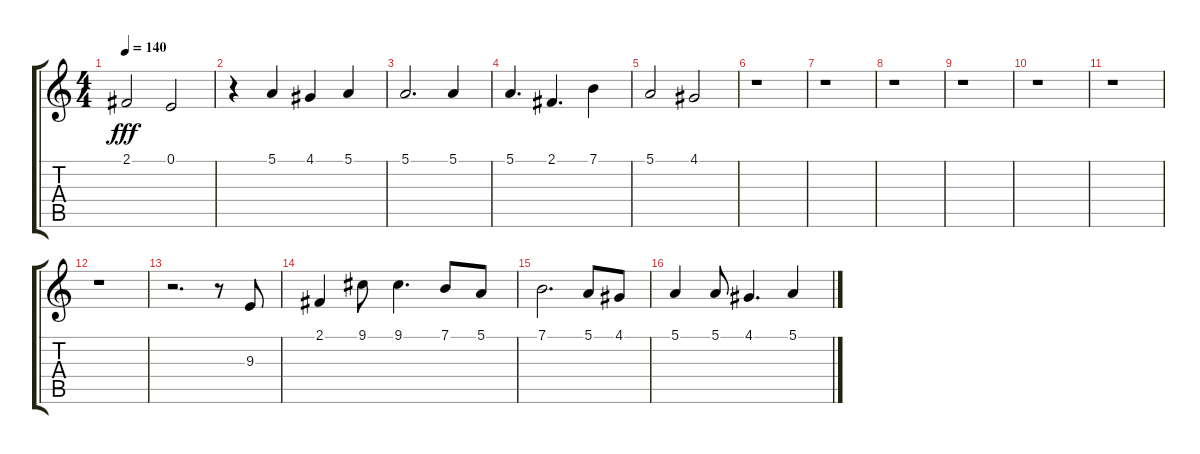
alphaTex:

\track "" {instrument flute}
\staff {score tabs}
\tuning (E4 B3 G3 D3 A2 E2) {hide}
\ts (4 4)
\tempo 140
\clef g2
\ks c
2.1.2{dy fff} 0.1.2 |
r.4 5.1.4 4.1.4 5.1.4 |
5.1.2{d} 5.1.4 |
5.1.4{d} 2.1.4{d} 7.1.4 |
5.1.2 4.1.2 |
r.1 |
r.1 |
r.1 |
r.1 |
r.1 |
r.1 |
r.1 |
r.2{d} r.8 9.3.8 |
2.1.4 9.1.8 9.1.4{d} 7.1.8 5.1.8 |
7.1.2{d} 5.1.8 4.1.8 |
5.1.4 5.1.8 4.1.4{d} 5.1.4
